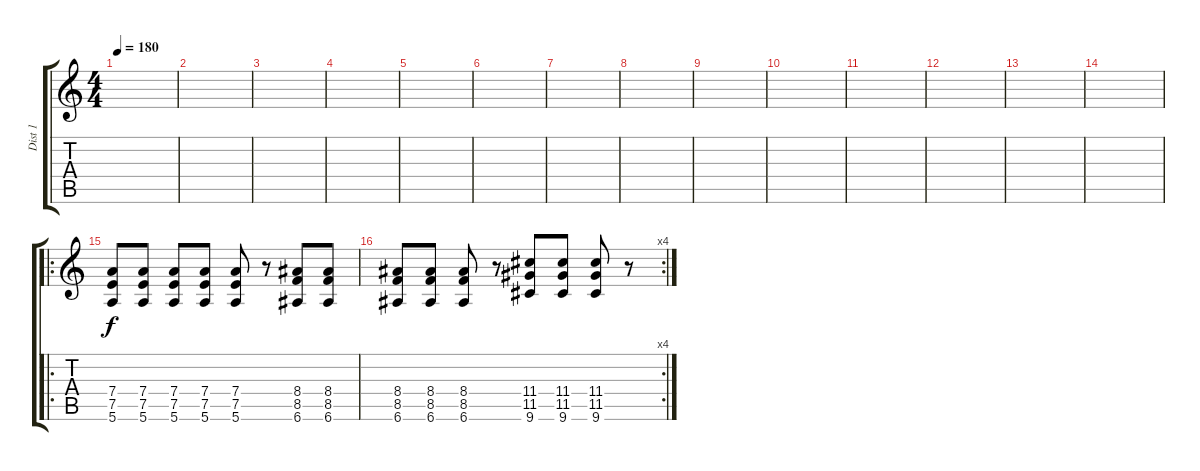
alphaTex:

\track ("Dist 1" "Dist 1") {instrument distortionguitar}
\staff {score tabs}
\tuning (E4 B3 G3 D3 A2 E2) {hide}
\ts (4 4)
\tempo 180
\clef g2
\ks c
|
|
|
|
|
|
|
|
|
|
|
|
|
|
\ro
(7.4 7.5 5.6).8 (7.4 7.5 5.6).8 (7.4 7.5 5.6).8 (7.4 7.5 5.6).8 (7.4 7.5 5.6).8 r.8 (8.4 8.5 6.6).8 (8.4 8.5 6.6).8 |
\rc 4
(8.4 8.5 6.6).8 (8.4 8.5 6.6).8 (8.4 8.5 6.6).8 r.8 (11.4 11.5 9.6).8 (11.4 11.5 9.6).8 (11.4 11.5 9.6).8 r.8
